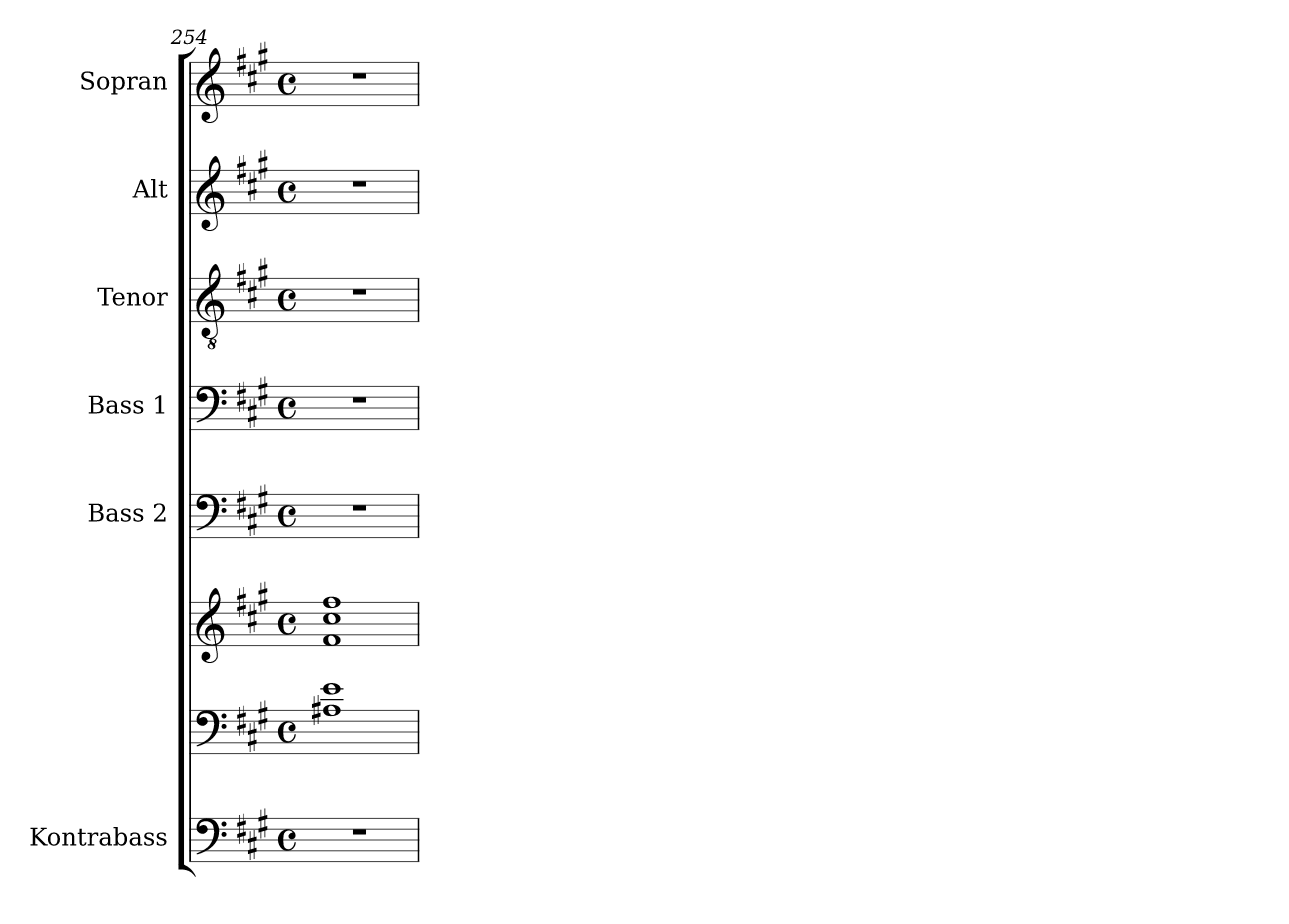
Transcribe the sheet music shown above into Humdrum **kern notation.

**kern	**kern	**kern	**kern	**kern	**kern	**kern	**kern
*part7	*part6	*part6	*part5	*part4	*part3	*part2	*part1
*staff8	*staff7	*staff6	*staff5	*staff4	*staff3	*staff2	*staff1
*I"Kontrabass	*	*	*I"Bass 2	*I"Bass 1	*I"Tenor	*I"Alt	*I"Sopran
*I'Kb.	*	*	*I'B. 2	*I'B. 1	*I'T.	*I'A.	*I'S.
*clefF4	*clefF4	*clefG2	*clefF4	*clefF4	*clefGv2	*clefG2	*clefG2
*ITrd7c12	*	*	*	*	*	*	*
*k[f#c#g#]	*k[f#c#g#]	*k[f#c#g#]	*k[f#c#g#]	*k[f#c#g#]	*k[f#c#g#]	*k[f#c#g#]	*k[f#c#g#]
*A:	*A:	*A:	*A:	*A:	*A:	*A:	*A:
*M4/4	*M4/4	*M4/4	*M4/4	*M4/4	*M4/4	*M4/4	*M4/4
*met(c)	*met(c)	*met(c)	*met(c)	*met(c)	*met(c)	*met(c)	*met(c)
=254	=254	=254	=254	=254	=254	=254	=254
1r	1A#X 1e	1f# 1cc# 1ff#	1r	1r	1r	1r	1r
=	=	=	=	=	=	=	=
*-	*-	*-	*-	*-	*-	*-	*-
